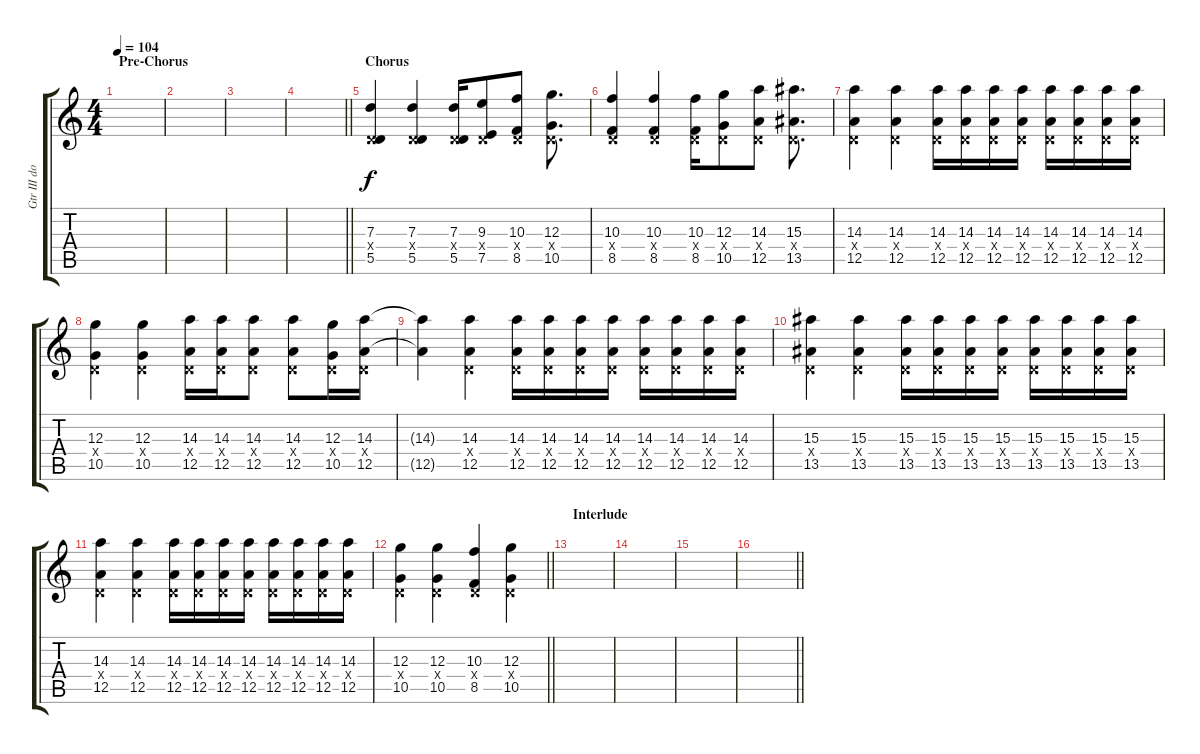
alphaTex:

\track ("Gtr III doubled" "Gtr III do") {instrument distortionguitar}
\staff {score tabs}
\tuning (E4 B3 G3 D3 A2 D2) {hide}
\ts (4 4)
\section ("" "Pre-Chorus")
\tempo 104
\clef g2
\ks c
|
|
|
\barLineRight lightlight
|
\section ("" "Chorus")
(7.3 0.4{x} 5.5).4 (7.3 0.4{x} 5.5).4 (7.3 0.4{x} 5.5).16 (9.3 0.4{x} 7.5).8 (10.3 0.4{x} 8.5).8 (12.3 0.4{x} 10.5).8{d} |
(10.3 0.4{x} 8.5).4 (10.3 0.4{x} 8.5).4 (10.3 0.4{x} 8.5).16 (12.3 0.4{x} 10.5).8 (14.3 0.4{x} 12.5).8 (15.3 0.4{x} 13.5).8{d} |
(14.3 0.4{x} 12.5).4 (14.3 0.4{x} 12.5).4 (14.3 0.4{x} 12.5).16 (14.3 0.4{x} 12.5).16 (14.3 0.4{x} 12.5).16 (14.3 0.4{x} 12.5).16 (14.3 0.4{x} 12.5).16 (14.3 0.4{x} 12.5).16 (14.3 0.4{x} 12.5).16 (14.3 0.4{x} 12.5).16 |
(12.3 0.4{x} 10.5).4 (12.3 0.4{x} 10.5).4 (14.3 0.4{x} 12.5).16 (14.3 0.4{x} 12.5).16 (14.3 0.4{x} 12.5).8 (14.3 0.4{x} 12.5).8 (12.3 0.4{x} 10.5).16 (14.3 0.4{x} 12.5).16 |
(14.3{t} 12.5{t}).4 (14.3 0.4{x} 12.5).4 (14.3 0.4{x} 12.5).16 (14.3 0.4{x} 12.5).16 (14.3 0.4{x} 12.5).16 (14.3 0.4{x} 12.5).16 (14.3 0.4{x} 12.5).16 (14.3 0.4{x} 12.5).16 (14.3 0.4{x} 12.5).16 (14.3 0.4{x} 12.5).16 |
(15.3 0.4{x} 13.5).4 (15.3 0.4{x} 13.5).4 (15.3 0.4{x} 13.5).16 (15.3 0.4{x} 13.5).16 (15.3 0.4{x} 13.5).16 (15.3 0.4{x} 13.5).16 (15.3 0.4{x} 13.5).16 (15.3 0.4{x} 13.5).16 (15.3 0.4{x} 13.5).16 (15.3 0.4{x} 13.5).16 |
(14.3 0.4{x} 12.5).4 (14.3 0.4{x} 12.5).4 (14.3 0.4{x} 12.5).16 (14.3 0.4{x} 12.5).16 (14.3 0.4{x} 12.5).16 (14.3 0.4{x} 12.5).16 (14.3 0.4{x} 12.5).16 (14.3 0.4{x} 12.5).16 (14.3 0.4{x} 12.5).16 (14.3 0.4{x} 12.5).16 |
\barLineRight lightlight
(12.3 0.4{x} 10.5).4 (12.3 0.4{x} 10.5).4 (10.3 0.4{x} 8.5).4 (12.3 0.4{x} 10.5).4 |
\section ("" "Interlude")
|
|
|
\barLineRight lightlight
